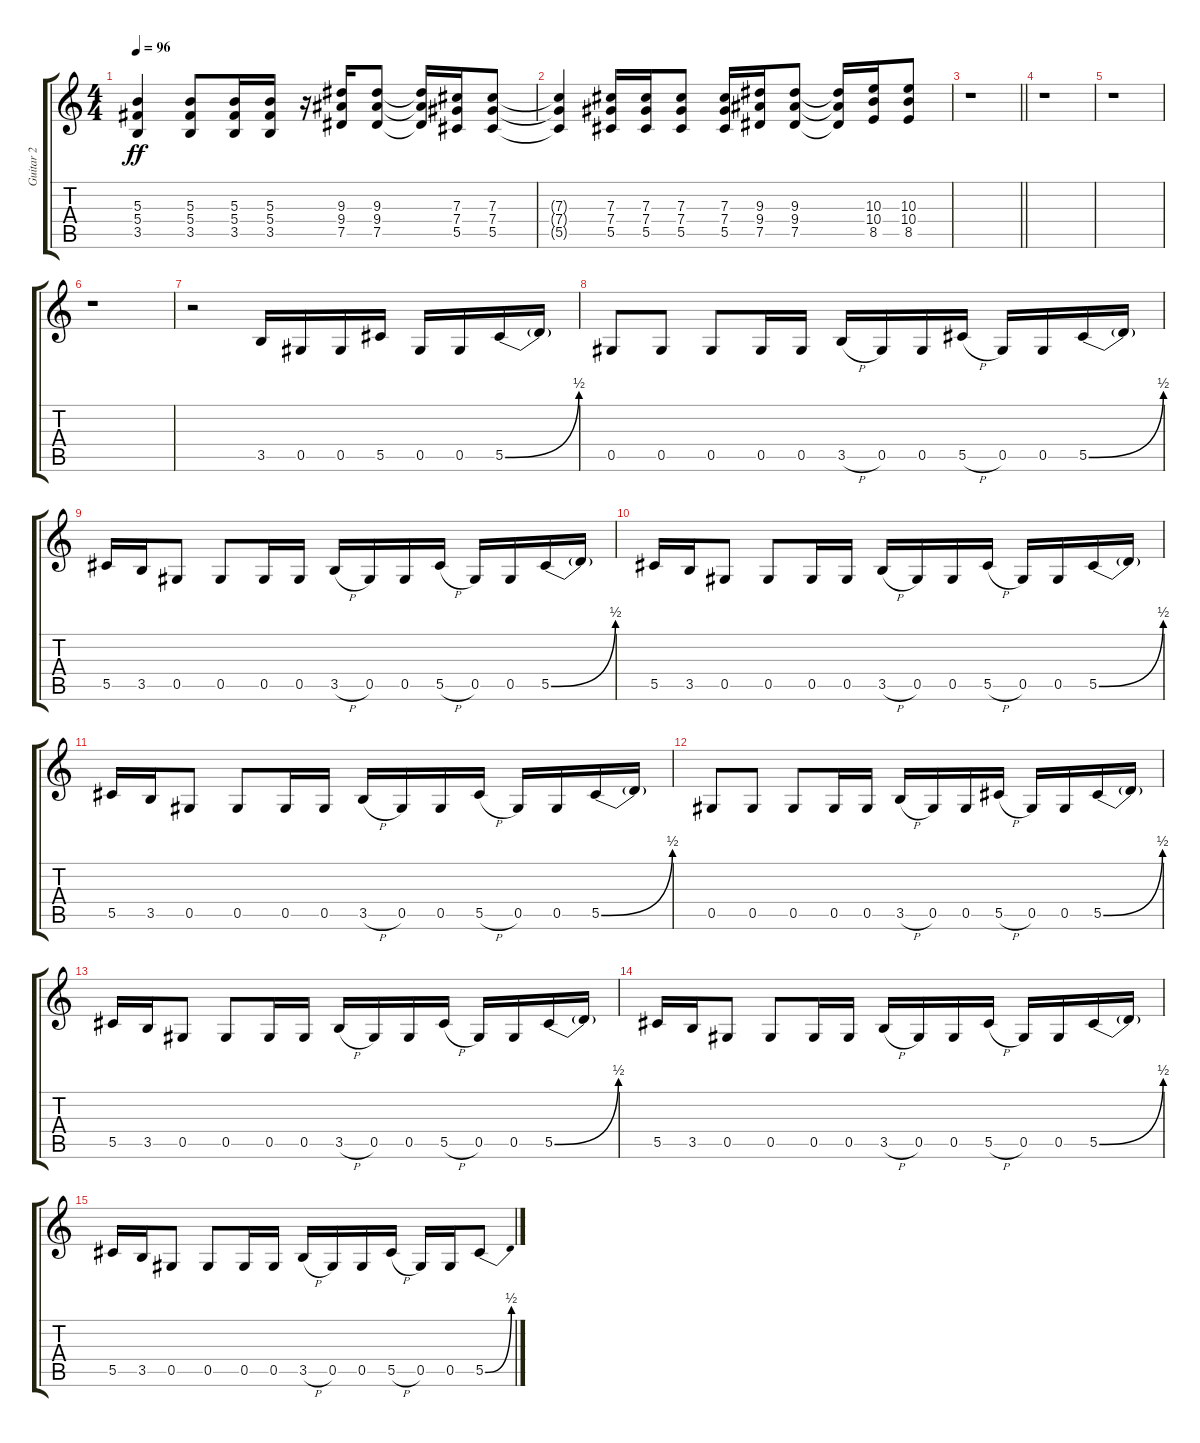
\track ("Guitar 2" "Guitar 2") {instrument distortionguitar}
\staff {score tabs}
\tuning (Eb4 Bb3 Gb3 Db3 Ab2 Eb2) {hide}
\ts (4 4)
\tempo 96
\clef g2
\ks c
(5.3{t} 5.4{t} 3.5{t}).4{dy ff} (5.3 5.4 3.5).8 (5.3 5.4 3.5).16 (5.3 5.4 3.5).16 r.16 (9.3 9.4 7.5).16 (9.3 9.4 7.5).8 (9.3{t} 9.4{t} 7.5{t}).16 (7.3 7.4 5.5).16 (7.3 7.4 5.5).8 |
(7.3{t} 7.4{t} 5.5{t}).4 (7.3 7.4 5.5).16 (7.3 7.4 5.5).16 (7.3 7.4 5.5).8 (7.3 7.4 5.5).16 (9.3 9.4 7.5).16 (9.3 9.4 7.5).8 (9.3{t} 9.4{t} 7.5{t}).16 (10.3 10.4 8.5).16 (10.3 10.4 8.5).8 |
\barLineRight lightlight
r.1 |
r.1 |
r.1 |
r.1 |
r.2 3.5.16 0.5.16 0.5.16 5.5.16 0.5.16 0.5.16 5.5{be (bend 0 0 60 2)}.16 5.5{t}.16 |
0.5.8 0.5.8 0.5.8 0.5.16 0.5.16 3.5{h}.16 0.5.16 0.5.16 5.5{h}.16 0.5.16 0.5.16 5.5{be (bend 0 0 60 2)}.16 5.5{t}.16 |
5.5.16 3.5.16 0.5.8 0.5.8 0.5.16 0.5.16 3.5{h}.16 0.5.16 0.5.16 5.5{h}.16 0.5.16 0.5.16 5.5{be (bend 0 0 60 2)}.16 5.5{t}.16 |
5.5.16 3.5.16 0.5.8 0.5.8 0.5.16 0.5.16 3.5{h}.16 0.5.16 0.5.16 5.5{h}.16 0.5.16 0.5.16 5.5{be (bend 0 0 60 2)}.16 5.5{t}.16 |
5.5.16 3.5.16 0.5.8 0.5.8 0.5.16 0.5.16 3.5{h}.16 0.5.16 0.5.16 5.5{h}.16 0.5.16 0.5.16 5.5{be (bend 0 0 60 2)}.16 5.5{t}.16 |
0.5.8 0.5.8 0.5.8 0.5.16 0.5.16 3.5{h}.16 0.5.16 0.5.16 5.5{h}.16 0.5.16 0.5.16 5.5{be (bend 0 0 60 2)}.16 5.5{t}.16 |
5.5.16 3.5.16 0.5.8 0.5.8 0.5.16 0.5.16 3.5{h}.16 0.5.16 0.5.16 5.5{h}.16 0.5.16 0.5.16 5.5{be (bend 0 0 60 2)}.16 5.5{t}.16 |
5.5.16 3.5.16 0.5.8 0.5.8 0.5.16 0.5.16 3.5{h}.16 0.5.16 0.5.16 5.5{h}.16 0.5.16 0.5.16 5.5{be (bend 0 0 60 2)}.16 5.5{t}.16 |
5.5.16 3.5.16 0.5.8 0.5.8 0.5.16 0.5.16 3.5{h}.16 0.5.16 0.5.16 5.5{h}.16 0.5.16 0.5.16 5.5{be (bend 0 0 60 2)}.8
